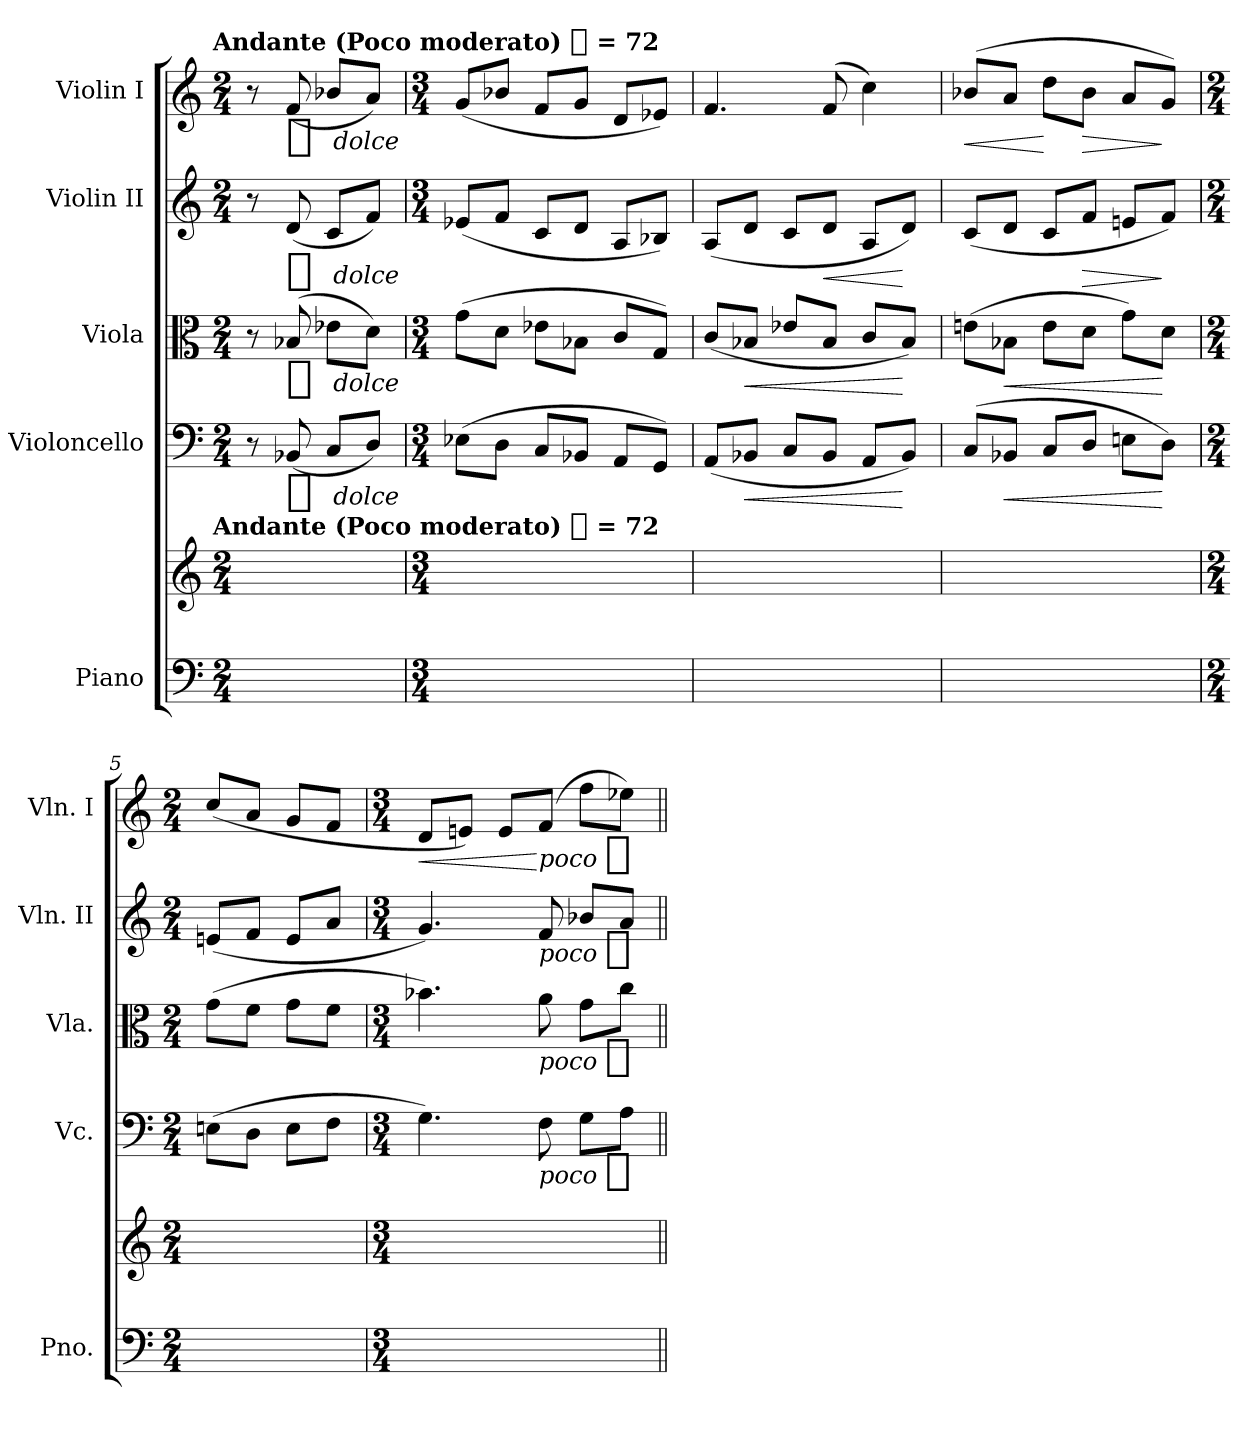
**kern	**kern	**kern	**dynam	**kern	**dynam	**kern	**dynam	**kern	**dynam
*part5	*part5	*part4	*part4	*part3	*part3	*part2	*part2	*part1	*part1
*staff6	*staff5	*staff4	*staff4	*staff3	*staff3	*staff2	*staff2	*staff1	*staff1
*I"Piano	*	*I"Violoncello	*	*I"Viola	*	*I"Violin II	*	*I"Violin I	*
*I'Pno.	*	*I'Vc.	*	*I'Vla.	*	*I'Vln. II	*	*I'Vln. I	*
*clefF4	*clefG2	*clefF4	*	*clefC3	*	*clefG2	*	*clefG2	*
*k[]	*k[]	*k[]	*	*k[]	*	*k[]	*	*k[]	*
*C:	*C:	*C:	*	*C:	*	*C:	*	*C:	*
!!LO:TX:omd:t=Andante (Poco moderato) [quarter] = 72
*M2/4	*M2/4	*M2/4	*	*M2/4	*	*M2/4	*	*M2/4	*
*MM72	*MM72	*MM72	*	*MM72	*	*MM72	*	*MM72	*
=1	=1	=1	=1	=1	=1	=1	=1	=1	=1
!	!LO:TX:t=Andante (Poco moderato) [quarter] = 72	!	!	!	!	!	!	!	!
2ryy	2ryy	8r	.	8r	.	8r	.	8r	.
!	!	!	!LO:DY:t=%s dolce	!	!LO:DY:t=%s dolce	!	!LO:DY:t=%s dolce	!	!LO:DY:t=%s dolce
.	.	(8BB-X	p	(8B-X	p	(8d	p	(8f	p
.	.	8CL	.	8e-XL	.	8cL	.	8b-XL	.
.	.	8DJ)	.	8dJ)	.	8fJ)	.	8aJ)	.
=2	=2	=2	=2	=2	=2	=2	=2	=2	=2
*M3/4	*M3/4	*M3/4	*	*M3/4	*	*M3/4	*	*M3/4	*
2.ryy	4%3ryy	(8E-XL	.	(8gL	.	(>8e-XL	.	(8gL	.
.	.	8DJ	.	8dJ	.	8fJ	.	8b-XJ	.
.	.	8CL	.	8e-XL	.	8cL	.	8fL	.
.	.	8BB-XJ	.	8B-XJ	.	8dJ	.	8gJ	.
.	.	8AAL	.	8cL	.	8AL	.	8dL	.
.	.	8GGJ)	.	8GJ)	.	8B-XJ)	.	8e-XJ)	.
=3	=3	=3	=3	=3	=3	=3	=3	=3	=3
2.ryy	4%3ryy	(8AAL	.	(8cL	.	(>8AL	.	4.f	.
!	!	!	!LO:HP:b	!	!LO:HP:b	!	!	!	!
.	.	8BB-XJ	<	8B-XJ	<	8dJ	.	.	.
.	.	8CL	.	8e-X/L	.	8cL	.	.	.
!	!	!	!	!	!	!	!LO:HP:b	!	!
.	.	8BB-J	.	8B-J	.	8dJ	<	(8f	.
.	.	8AAL	.	8cL	.	8AL	.	4cc)	.
.	.	8BB-J)	[	8B-J)	[	8dJ)	[	.	.
=4	=4	=4	=4	=4	=4	=4	=4	=4	=4
!	!	!	!	!	!	!	!	!	!LO:HP:b
8ryy	8ryy	(8CL	.	(8enL	.	(>8cL	.	(>8b-XL	<
!	!	!	!LO:HP:b	!	!LO:HP:b	!	!	!	!
8ryy	8ryy	8BB-XJ	<	8B-XJ	<	8dJ	.	8aJ	.
8ryy	8ryy	8CL	.	8eL	.	8cL	.	8ddL	[
!	!	!	!	!	!	!	!LO:HP:b	!	!LO:HP:b
8ryy	8ryy	8DJ	.	8dJ	.	8fJ	>	8b-J	>
8ryy	8ryy	8EnL	.	8gL)	.	8enL	.	8aL	.
8ryy	8ryy	8DJ)	[	8dJ	[	8fJ)	]	8gJ)	]
=5	=5	=5	=5	=5	=5	=5	=5	=5	=5
*M2/4	*M2/4	*M2/4	*	*M2/4	*	*M2/4	*	*M2/4	*
8ryy	8ryy	(8EnL	.	(8gL	.	(>8enL	.	(>8cc/L	.
8ryy	8ryy	8DJ	.	8fJ	.	8fJ	.	8aJ	.
8ryy	8ryy	8EL	.	8gL	.	8eL	.	8gL	.
8ryy	8ryy	8FJ	.	8fJ	.	8aJ	.	8fJ	.
=6	=6	=6	=6	=6	=6	=6	=6	=6	=6
*M3/4	*M3/4	*M3/4	*	*M3/4	*	*M3/4	*	*M3/4	*
!	!	!	!	!	!	!	!	!	!LO:HP:b
8ryy	8ryy	4.G)	.	4.b-X)	.	4.g)	.	8dL	<
8ryy	8ryy	.	.	.	.	.	.	8enJ)	.
4ryy	4ryy	.	.	.	.	.	.	8eL	.
!	!	!	!LO:DY:t=poco %s	!	!LO:DY:t=poco %s	!	!LO:DY:t=poco %s	!	!LO:DY:n=1:t=poco %s
.	.	8F	mf	8a	mf	8f	mf	(>8fJ	[ mf
8ryy	8ryy	8GL	.	8gL	.	8b-XL	.	8ffL	.
8ryy	8ryy	8AJ	.	8ccJ	.	8aJ	.	8ee-XJ)	.
=||	=||	=||	=||	=||	=||	=||	=||	=||	=||
*-	*-	*-	*-	*-	*-	*-	*-	*-	*-
